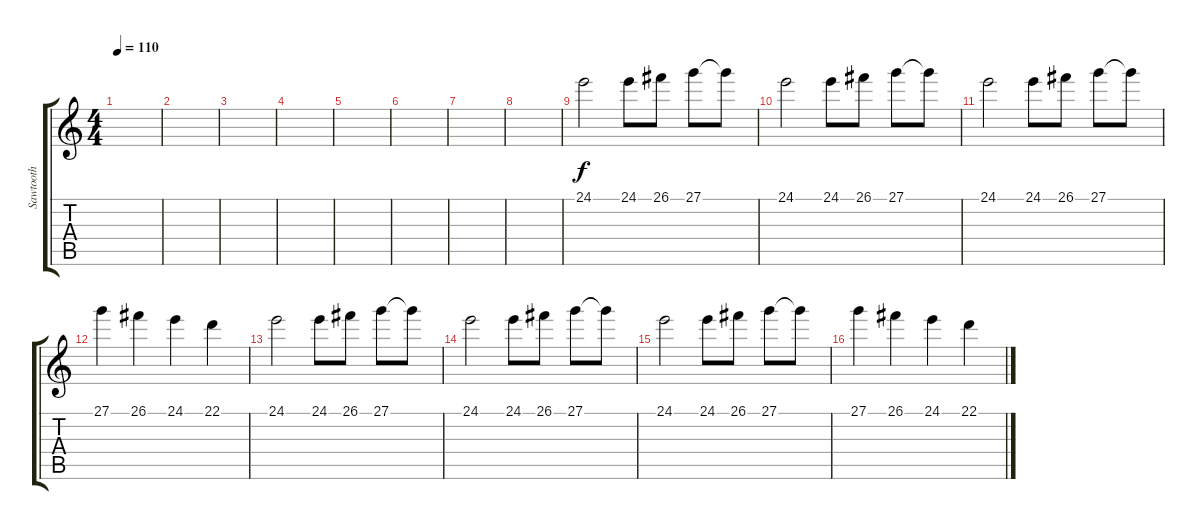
\track ("Sawtooth" "Sawtooth") {instrument lead2sawtooth}
\staff {score tabs}
\tuning (E4 B3 G3 D3 A2 E2) {hide}
\ts (4 4)
\tempo 110
\clef g2
\ks c
|
|
|
|
|
|
|
|
24.1.2 24.1.8 26.1.8 27.1.8 27.1{t}.8 |
24.1.2 24.1.8 26.1.8 27.1.8 27.1{t}.8 |
24.1.2 24.1.8 26.1.8 27.1.8 27.1{t}.8 |
27.1.4 26.1.4 24.1.4 22.1.4 |
24.1.2 24.1.8 26.1.8 27.1.8 27.1{t}.8 |
24.1.2 24.1.8 26.1.8 27.1.8 27.1{t}.8 |
24.1.2 24.1.8 26.1.8 27.1.8 27.1{t}.8 |
27.1.4 26.1.4 24.1.4 22.1.4
